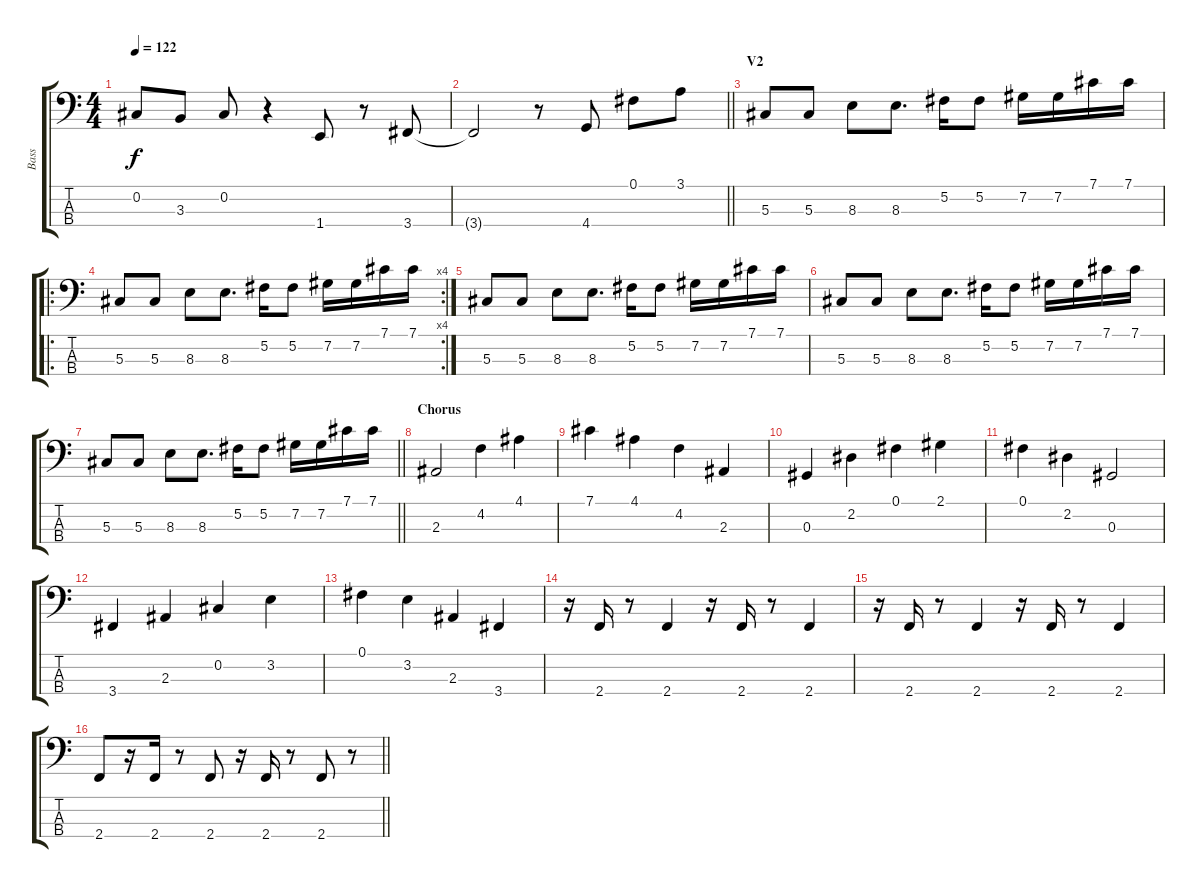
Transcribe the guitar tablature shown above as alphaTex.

\track ("Bass" "Bass") {instrument electricbassfinger}
\staff {score tabs}
\tuning (Gb2 Db2 Ab1 Eb1) {hide}
\ts (4 4)
\tempo 122
\clef f4
\ks c
0.2.8{dy f} 3.3.8 0.2.8 r.4 1.4.8 r.8 3.4.8 |
\barLineRight lightlight
3.4{t}.2 r.8 4.4.8 0.1.8 3.1.8 |
\section ("" "V2")
5.3.8 5.3.8 8.3.8 8.3.8{d} 5.2.16 5.2.8 7.2.16 7.2.16 7.1.16 7.1.16 |
\ro
\rc 4
5.3.8 5.3.8 8.3.8 8.3.8{d} 5.2.16 5.2.8 7.2.16 7.2.16 7.1.16 7.1.16 |
5.3.8 5.3.8 8.3.8 8.3.8{d} 5.2.16 5.2.8 7.2.16 7.2.16 7.1.16 7.1.16 |
5.3.8 5.3.8 8.3.8 8.3.8{d} 5.2.16 5.2.8 7.2.16 7.2.16 7.1.16 7.1.16 |
\barLineRight lightlight
5.3.8 5.3.8 8.3.8 8.3.8{d} 5.2.16 5.2.8 7.2.16 7.2.16 7.1.16 7.1.16 |
\section ("" "Chorus")
2.3.2 4.2.4 4.1.4 |
7.1.4 4.1.4 4.2.4 2.3.4 |
0.3.4 2.2.4 0.1.4 2.1.4 |
0.1.4 2.2.4 0.3.2 |
3.4.4 2.3.4 0.2.4 3.2.4 |
0.1.4 3.2.4 2.3.4 3.4.4 |
r.16 2.4.16 r.8 2.4.4 r.16 2.4.16 r.8 2.4.4 |
r.16 2.4.16 r.8 2.4.4 r.16 2.4.16 r.8 2.4.4 |
\barLineRight lightlight
2.4.8 r.16 2.4.16 r.8 2.4.8 r.16 2.4.16 r.8 2.4.8 r.8
